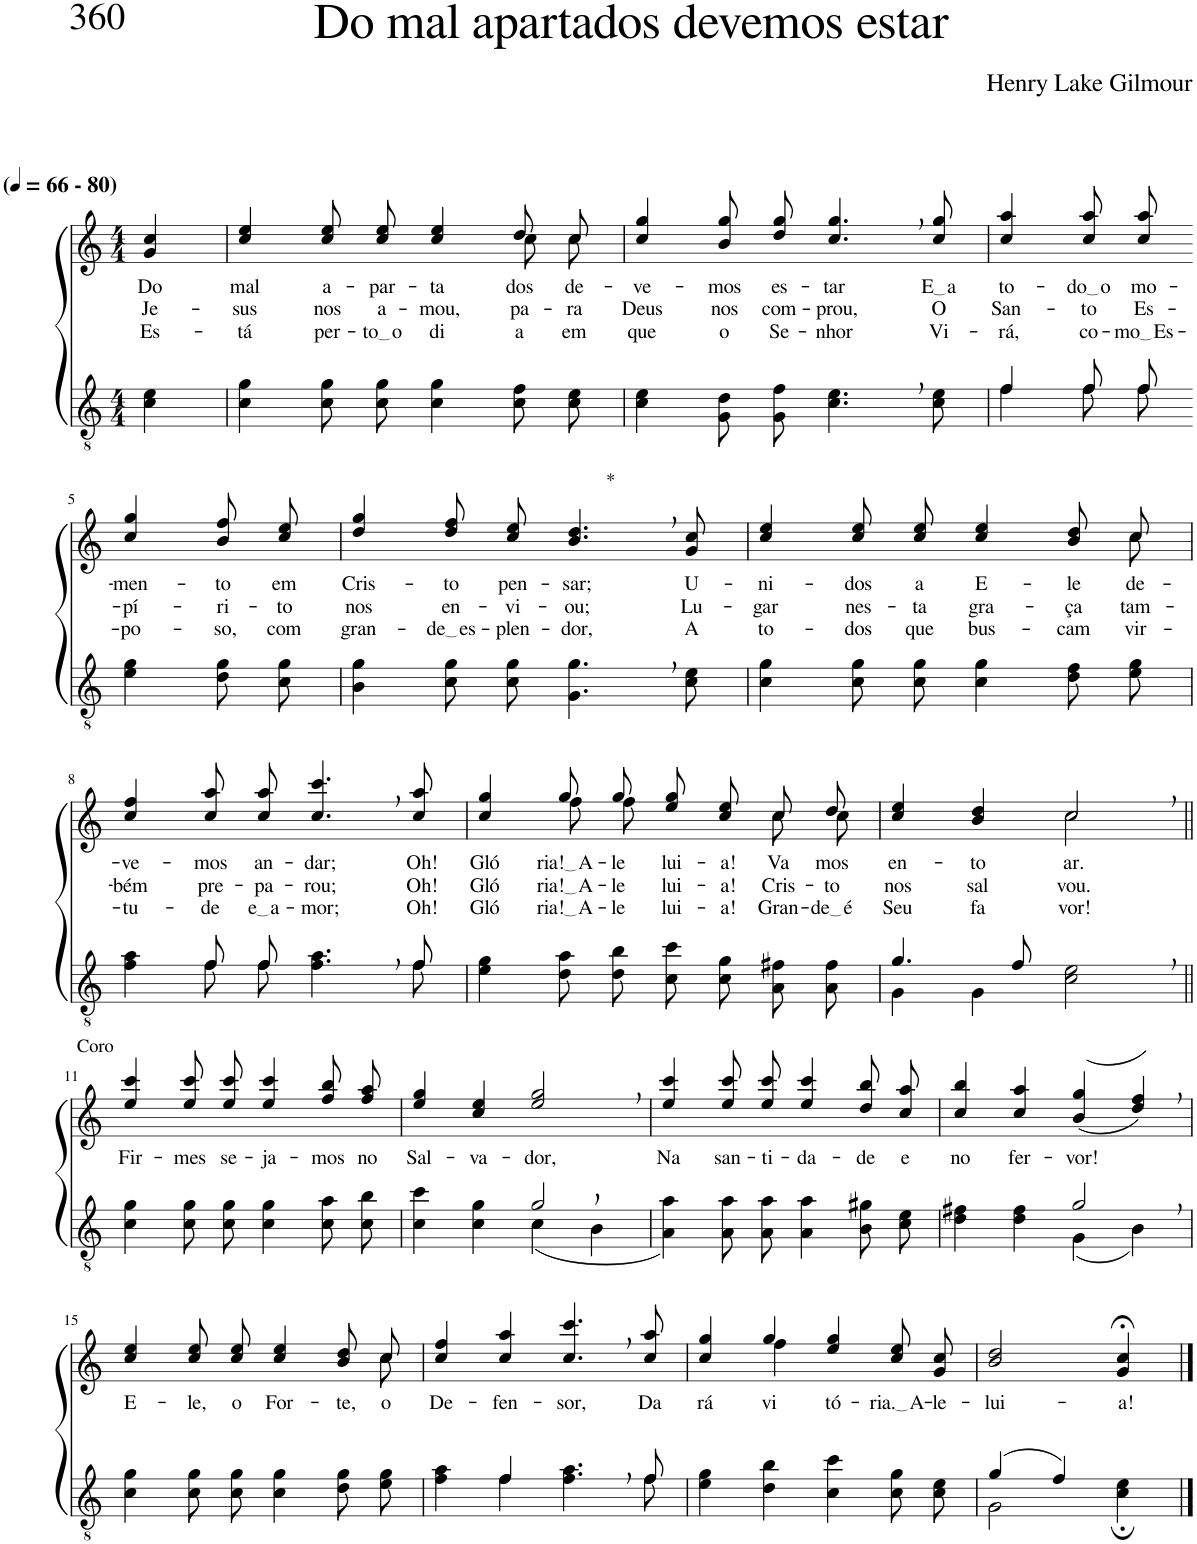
**kern	**kern	**text	**text	**text
*part2	*part1	*part1	*part1	*part1
*staff2	*staff1	*staff1	*staff1	*staff1
*I"Parte III e IV	*I"Parte I e II	*	*	*
*clefGv2	*clefG2	*	*	*
*Trd5c9	*Trd5c9	*	*	*
*k[]	*k[]	*	*	*
*M4/4	*M4/4	*	*	*
*MM66	*MM66	*	*	*
=1	=1	=1	=1	=1
!	!LO:TX:a:B:t=(	!	!	!
!	!LO:TX:a:B:t=- 80)	!	!	!
!	!	!LO:LY:b	!LO:LY:b	!LO:LY:b
4c\ 4e\	4g/ 4cc/	Do	Je-	Es-
=2	=2	=2	=2	=2
!	!	!LO:LY:b	!LO:LY:b	!LO:LY:b
*	*^	*	*	*
4c\ 4g\	4cc/ 4ee/	2.ryy	mal	-sus	-tá
!	!	!	!LO:LY:b	!LO:LY:b	!LO:LY:b
8c\ 8g\L	8cc\ 8ee\L	.	a-	nos	per-
!	!	!	!LO:LY:b	!LO:LY:b	!LO:LY:b
8c\ 8g\J	8cc\ 8ee\J	.	-par-	a-	to o
!	!	!	!LO:LY:b	!LO:LY:b	!LO:LY:b
4c\ 4g\	4cc/ 4ee/	.	-ta-	-mou,	di-
!	!	!	!LO:LY:b	!LO:LY:b	!LO:LY:b
8c\ 8f\L	8dd/L	8cc\L	-dos	pa-	-a
!	!	!	!LO:LY:b	!LO:LY:b	!LO:LY:b
8c\ 8e\J	8cc/J	8cc\J	de-	-ra	em
=3	=3	=3	=3	=3	=3
!	!	!	!LO:LY:b	!LO:LY:b	!LO:LY:b
*	*v	*v	*	*	*
4c\ 4e\	4cc/ 4gg/	-ve-	Deus	que
!	!	!LO:LY:b	!LO:LY:b	!LO:LY:b
8G\ 8d\L	8b\ 8gg\L	-mos	nos	o
!	!	!LO:LY:b	!LO:LY:b	!LO:LY:b
8G\ 8f\J	8dd\ 8gg\J	es-	com-	Se-
!	!	!LO:LY:b	!LO:LY:b	!LO:LY:b
4.c\, 4.e\,	4.cc/, 4.gg/,	-tar	-prou,	-nhor
!	!	!LO:LY:b	!LO:LY:b	!LO:LY:b
8c\ 8e\	8cc/ 8gg/	E a	O	Vi-
=4	=4	=4	=4	=4
*^	*	*	*	*
!	!	!	!LO:LY:b	!LO:LY:b	!LO:LY:b
4f\	4f/	4cc/ 4aa/	to-	San-	-rá,
!	!	!	!LO:LY:b	!LO:LY:b	!LO:LY:b
8f\L	8f/L	8cc\ 8aa\L	do o	-to	co-
!	!	!	!LO:LY:b	!LO:LY:b	!LO:LY:b
8f\J	8f/J	8cc\ 8aa\J	mo-	Es-	mo Es
!!LO:LB:g=z
=5-	=5-	=5-	=5-	=5-	=5-
!	!	!	!LO:LY:b	!LO:LY:b	!LO:LY:b
*v	*v	*	*	*	*
4e\ 4g\	4cc/ 4gg/	-men-	-pí-	-po-
!	!	!LO:LY:b	!LO:LY:b	!LO:LY:b
8d\ 8g\L	8b\ 8ff\L	-to	-ri-	-so,
!	!	!LO:LY:b	!LO:LY:b	!LO:LY:b
8c\ 8g\J	8cc\ 8ee\J	em	-to	com
=6	=6	=6	=6	=6
!	!	!LO:LY:b	!LO:LY:b	!LO:LY:b
4B\ 4g\	4dd/ 4gg/	Cris-	nos	gran-
!	!	!LO:LY:b	!LO:LY:b	!LO:LY:b
8c\ 8g\L	8dd\ 8ff\L	-to	en-	de es
!	!	!LO:LY:b	!LO:LY:b	!LO:LY:b
8c\ 8g\J	8cc\ 8ee\J	pen-	-vi-	-plen-
!	!LO:TX:a:t=*	!	!	!
!	!	!LO:LY:b	!LO:LY:b	!LO:LY:b
4.G\, 4.g\,	4.b/, 4.dd/,	-sar;	-ou;	-dor,
!	!	!LO:LY:b	!LO:LY:b	!LO:LY:b
8c\ 8e\	8g/ 8cc/	U-	Lu-	A
=7	=7	=7	=7	=7
!	!	!LO:LY:b	!LO:LY:b	!LO:LY:b
*	*^	*	*	*
4c\ 4g\	4cc/ 4ee/	2..ryy	-ni-	-gar	to-
!	!	!	!LO:LY:b	!LO:LY:b	!LO:LY:b
8c\ 8g\L	8cc\ 8ee\L	.	-dos	nes-	-dos
!	!	!	!LO:LY:b	!LO:LY:b	!LO:LY:b
8c\ 8g\J	8cc\ 8ee\J	.	a	-ta	que
!	!	!	!LO:LY:b	!LO:LY:b	!LO:LY:b
4c\ 4g\	4cc/ 4ee/	.	E-	gra-	bus-
!	!	!	!LO:LY:b	!LO:LY:b	!LO:LY:b
8d\ 8f\L	8b\ 8dd\L	.	-le	-ça	-cam
!	!	!	!LO:LY:b	!LO:LY:b	!LO:LY:b
8e\ 8g\J	8cc\J	8cc\	de-	tam-	vir-
!!LO:LB:g=z
=8	=8	=8	=8	=8	=8
*^	*	*	*	*	*
!	!	!	!	!LO:LY:b	!LO:LY:b	!LO:LY:b
*	*	*v	*v	*	*	*
4f\ 4a\	4ryy	4cc/ 4ff/	-ve-	-bém	-tu-
!	!	!	!LO:LY:b	!LO:LY:b	!LO:LY:b
8f\L	8f/L	8cc\ 8aa\L	-mos	pre-	-de
!	!	!	!LO:LY:b	!LO:LY:b	!LO:LY:b
8f\J	8f/J	8cc\ 8aa\J	an-	-pa-	e a
!	!	!	!LO:LY:b	!LO:LY:b	!LO:LY:b
4.f\, 4.a\,	4.ryy	4.cc/, 4.ccc/,	-dar;	-rou;	-mor;
!	!	!	!LO:LY:b	!LO:LY:b	!LO:LY:b
8f\	8f/J	8cc/ 8aa/	Oh!	Oh!	Oh!
=9	=9	=9	=9	=9	=9
!	!	!	!LO:LY:b	!LO:LY:b	!LO:LY:b
*v	*v	*^	*	*	*
4e\ 4g\	4cc/ 4gg/	4ryy	Gló-	Gló-	Gló-
!	!	!	!LO:LY:b	!LO:LY:b	!LO:LY:b
8d\ 8a\L	8gg/L	8ff\L	ria! A	ria! A	ria! A
!	!	!	!LO:LY:b	!LO:LY:b	!LO:LY:b
8d\ 8b\J	8gg/J	8ff\J	-le-	-le-	-le-
!	!	!	!LO:LY:b	!LO:LY:b	!LO:LY:b
8c\ 8cc\L	8ee\ 8gg\L	4ryy	-lui-	-lui-	-lui-
!	!	!	!LO:LY:b	!LO:LY:b	!LO:LY:b
8c\ 8g\J	8cc\ 8ee\J	.	-a!	-a!	-a!
!	!	!	!LO:LY:b	!LO:LY:b	!LO:LY:b
8A\ 8f#X\L	8cc/L	8cc\L	Va	Cris-	Gran-
!	!	!	!LO:LY:b	!LO:LY:b	!LO:LY:b
8A\ 8f#\J	8dd/J	8cc\J	mos	-to	de é
=10	=10	=10	=10	=10	=10
*^	*	*	*	*	*
!	!	!	!	!LO:LY:b	!LO:LY:b	!LO:LY:b
4.g/	4G\	4cc/ 4ee/	2ryy	en-	nos	Seu
!	!	!	!	!LO:LY:b	!LO:LY:b	!LO:LY:b
.	4G\	4b/ 4dd/	.	-to-	sal-	fa-
8f/	.	.	.	.	.	.
!	!	!	!	!LO:LY:b	!LO:LY:b	!LO:LY:b
2ryy	2c\ 2e\	2cc,/	2cc\	-ar.	-vou.	-vor!
!!LO:LB:g=z
=11||	=11||	=11||	=11||	=11||	=11||	=11||
!	!	!LO:TX:a:t=Coro	!	!	!	!
!	!	!	!	!LO:LY:b	!	!
*v	*v	*	*	*	*	*
*	*v	*v	*	*	*
4c\ 4g\	4ee/ 4ccc/	Fir-	.	.
!	!	!LO:LY:b	!	!
8c\ 8g\L	8ee\ 8ccc\L	-mes	.	.
!	!	!LO:LY:b	!	!
8c\ 8g\J	8ee\ 8ccc\J	se-	.	.
!	!	!LO:LY:b	!	!
4c\ 4g\	4ee/ 4ccc/	-ja-	.	.
!	!	!LO:LY:b	!	!
8c\ 8a\L	8ff\ 8bb\L	-mos	.	.
!	!	!LO:LY:b	!	!
8c\ 8b\J	8ff\ 8aa\J	no	.	.
=12	=12	=12	=12	=12
*^	*	*	*	*
!	!	!	!LO:LY:b	!	!
2ryy	4c\ 4cc\	4ee/ 4gg/	Sal-	.	.
!	!	!	!LO:LY:b	!	!
.	4c\ 4g\	4cc/ 4ee/	-va-	.	.
!	!	!	!LO:LY:b	!	!
2g,/	(4c\	2ee/, 2gg/,	-dor,	.	.
.	4B\	.	.	.	.
=13	=13	=13	=13	=13	=13
!	!	!	!LO:LY:b	!	!
*v	*v	*	*	*	*
4A\ 4a\)	4ee/ 4ccc/	Na	.	.
!	!	!LO:LY:b	!	!
8A\ 8a\L	8ee\ 8ccc\L	san-	.	.
!	!	!LO:LY:b	!	!
8A\ 8a\J	8ee\ 8ccc\J	-ti-	.	.
!	!	!LO:LY:b	!	!
4A\ 4a\	4ee/ 4ccc/	-da-	.	.
!	!	!LO:LY:b	!	!
8B\ 8g#X\L	8dd\ 8bb\L	-de	.	.
!	!	!LO:LY:b	!	!
8c\ 8e\J	8cc\ 8aa\J	e	.	.
=14	=14	=14	=14	=14
*^	*	*	*	*
!	!	!	!LO:LY:b	!	!
2ryy	4d\ 4f#X\	4cc/ 4bb/	no	.	.
!	!	!	!LO:LY:b	!	!
.	4d\ 4f#\	4cc/ 4aa/	fer-	.	.
!	!	!	!LO:LY:b	!	!
2g,/	(4G\	((4b/ 4gg/	-vor!	.	.
.	4B\)	4dd/, 4ff/,))	.	.	.
!!LO:LB:g=z
=15	=15	=15	=15	=15	=15
!	!	!	!LO:LY:b	!	!
*v	*v	*^	*	*	*
4c\ 4g\	4cc/ 4ee/	2..ryy	E-	.	.
!	!	!	!LO:LY:b	!	!
8c\ 8g\L	8cc\ 8ee\L	.	-le,	.	.
!	!	!	!LO:LY:b	!	!
8c\ 8g\J	8cc\ 8ee\J	.	o	.	.
!	!	!	!LO:LY:b	!	!
4c\ 4g\	4cc/ 4ee/	.	For-	.	.
!	!	!	!LO:LY:b	!	!
8d\ 8g\L	8b\ 8dd\L	.	-te,	.	.
!	!	!	!LO:LY:b	!	!
8e\ 8g\J	8cc\J	8cc\	o	.	.
=16	=16	=16	=16	=16	=16
*^	*	*	*	*	*
!	!	!	!	!LO:LY:b	!	!
*	*	*v	*v	*	*	*
4f\ 4a\	4ryy	4cc/ 4ff/	De-	.	.
!	!	!	!LO:LY:b	!	!
4f\	4f/	4cc/ 4aa/	-fen-	.	.
!	!	!	!LO:LY:b	!	!
4.f\, 4.a\,	4.ryy	4.cc/, 4.ccc/,	-sor,	.	.
!	!	!	!LO:LY:b	!	!
8f\	8f/	8cc/ 8aa/	Da-	.	.
=17	=17	=17	=17	=17	=17
*	*	*^	*	*	*
!	!	!	!	!LO:LY:b	!	!
*v	*v	*	*	*	*	*
4e\ 4g\	4ryy	4cc/ 4gg/	-rá	.	.
!	!	!	!LO:LY:b	!	!
4d\ 4b\	4ff\	4gg/	vi-	.	.
!	!	!	!LO:LY:b	!	!
4c\ 4cc\	2ryy	4ee/ 4gg/	-tó-	.	.
!	!	!	!LO:LY:b	!	!
8c\ 8g\L	.	8cc\ 8ee\L	ria. A	.	.
!	!	!	!LO:LY:b	!	!
8c\ 8e\J	.	8g\ 8cc\J	-le-	.	.
=18	=18	=18	=18	=18	=18
*^	*	*	*	*	*
!	!	!	!	!LO:LY:b	!	!
*	*	*v	*v	*	*	*
(4g/	2G\	2b/ 2dd/	-lui-	.	.
4f/)	.	.	.	.	.
!	!	!	!LO:LY:b	!	!
4ryy	4c\; 4e\;	4g/;< 4cc/;<	-a!	.	.
*v	*v	*	*	*	*
==	==	==	==	==
*-	*-	*-	*-	*-
